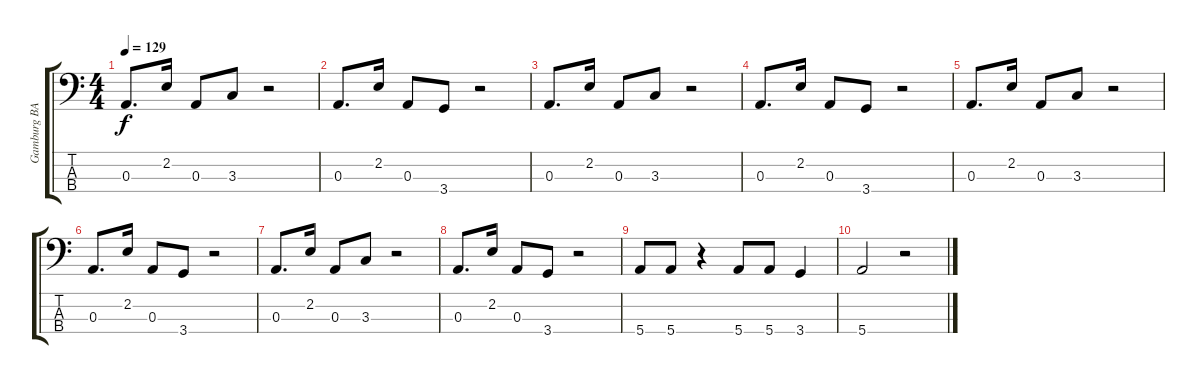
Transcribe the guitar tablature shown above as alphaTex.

\track ("Gamburg BASS" "Gamburg BA") {instrument electricbassfinger}
\staff {score tabs}
\tuning (G2 D2 A1 E1) {hide}
\ts (4 4)
\tempo 129
\clef f4
\ks c
0.3.8{d dy f} 2.2.16 0.3.8 3.3.8 r.2 |
0.3.8{d} 2.2.16 0.3.8 3.4.8 r.2 |
0.3.8{d} 2.2.16 0.3.8 3.3.8 r.2 |
0.3.8{d} 2.2.16 0.3.8 3.4.8 r.2 |
0.3.8{d} 2.2.16 0.3.8 3.3.8 r.2 |
0.3.8{d} 2.2.16 0.3.8 3.4.8 r.2 |
0.3.8{d} 2.2.16 0.3.8 3.3.8 r.2 |
0.3.8{d} 2.2.16 0.3.8 3.4.8 r.2 |
5.4.8 5.4.8 r.4 5.4.8 5.4.8 3.4.4 |
5.4.2 r.2
